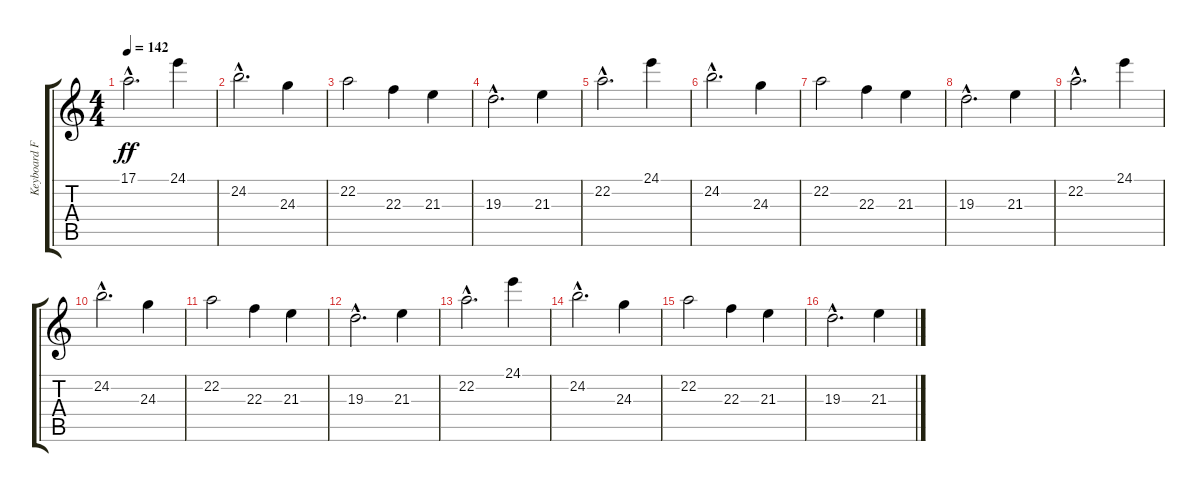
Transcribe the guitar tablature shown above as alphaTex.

\track ("Keyboard FX" "Keyboard F") {instrument fx5brightness}
\staff {score tabs}
\tuning (E4 B3 G3 D3 A2 E2) {hide}
\ts (4 4)
\tempo 142
\clef g2
\ks c
17.1{hac}.2{d dy ff} 24.1.4 |
24.2{hac}.2{d} 24.3.4 |
22.2.2 22.3.4 21.3.4 |
19.3{hac}.2{d} 21.3.4 |
22.2{hac}.2{d} 24.1.4 |
24.2{hac}.2{d} 24.3.4 |
22.2.2 22.3.4 21.3.4 |
19.3{hac}.2{d} 21.3.4 |
22.2{hac}.2{d} 24.1.4 |
24.2{hac}.2{d} 24.3.4 |
22.2.2 22.3.4 21.3.4 |
19.3{hac}.2{d} 21.3.4 |
22.2{hac}.2{d} 24.1.4 |
24.2{hac}.2{d} 24.3.4 |
22.2.2 22.3.4 21.3.4 |
19.3{hac}.2{d} 21.3.4
